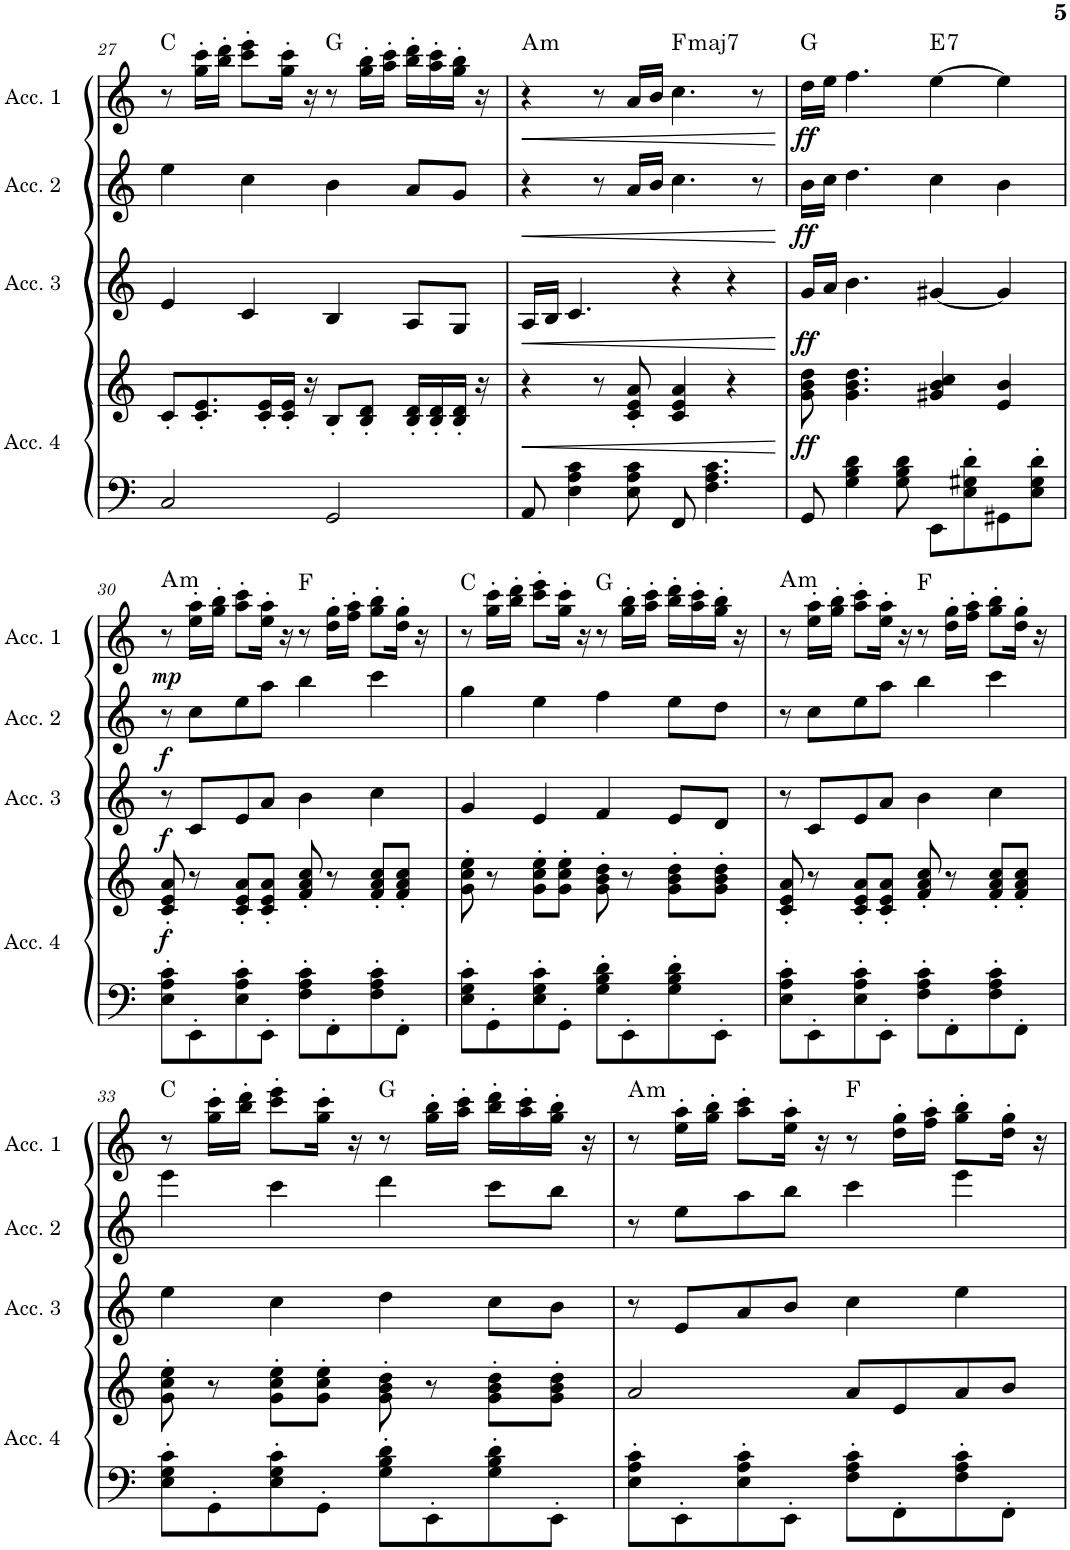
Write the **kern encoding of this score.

**kern	**kern	**dynam	**kern	**dynam	**kern	**dynam	**kern	**dynam	**harte
*part4	*part4	*part4	*part3	*part3	*part2	*part2	*part1	*part1	*part1
*staff5	*staff4	*staff4/5	*staff3	*staff3	*staff2	*staff2	*staff1	*staff1	*
*I"Accordion 4	*	*	*I"Accordion 3	*	*I"Accordion 2	*	*I"Accordion 1	*	*
*I'Acc. 4	*	*	*I'Acc. 3	*	*I'Acc. 2	*	*I'Acc. 1	*	*
!!LO:PB:g=z
*clefF4	*clefG2	*	*clefG2	*	*clefG2	*	*clefG2	*	*
*	*	*	*Trd7c12	*	*	*	*	*	*
*k[]	*k[]	*	*k[]	*	*k[]	*	*k[]	*	*
*M4/4	*M4/4	*	*M4/4	*	*M4/4	*	*M4/4	*	*
=27	=27	=27	=27	=27	=27	=27	=27	=27	=27
2C/	8c'/L	.	4e/	.	4ee\	.	8r	.	C:maj
.	8.c/' 8.e/'	.	.	.	.	.	16gg\' 16ccc\'LL	.	.
.	.	.	.	.	.	.	16bb\' 16ddd\'JJ	.	.
.	.	.	4c/	.	4cc\	.	8ccc\' 8eee\'L	.	.
.	16c/' 16e/'L	.	.	.	.	.	.	.	.
.	16c/' 16e/'JJ	.	.	.	.	.	16gg\' 16ccc\'Jk	.	.
.	16r	.	.	.	.	.	16r	.	.
2GG/	8B'/L	.	4B/	.	4b\	.	8r	.	G:maj
.	8B/' 8d/'J	.	.	.	.	.	16gg\' 16bb\'LL	.	.
.	.	.	.	.	.	.	16aa\' 16ccc\'JJ	.	.
.	16B/' 16d/'LL	.	8A/L	.	8a/L	.	16bb\' 16ddd\'LL	.	.
.	16B/' 16d/'	.	.	.	.	.	16aa\' 16ccc\'	.	.
.	16B/' 16d/'JJ	.	8G/J	.	8g/J	.	16gg\' 16bb\'JJ	.	.
.	16r	.	.	.	.	.	16r	.	.
=28	=28	=28	=28	=28	=28	=28	=28	=28	=28
!	!	!LO:HP:b	!	!LO:HP:b	!	!LO:HP:b	!	!LO:HP:b	!LO:H:kt=m
8AA/	4r	<	16A/LL	<	4r	<	4r	<	A:min
.	.	.	16B/JJ	.	.	.	.	.	.
4E\ 4A\ 4c\	.	.	4.c/	.	.	.	.	.	.
.	8r	.	.	.	8r	.	8r	.	.
8E\ 8A\ 8c\	8c/' 8e/' 8a/'	.	.	.	16a/LL	.	16a/LL	.	.
.	.	.	.	.	16b/JJ	.	16b/JJ	.	.
!	!	!	!	!	!	!	!	!	!LO:H:kt=maj7
8FF/	4c/ 4e/ 4a/	.	4r	.	4.cc\	.	4.cc\	.	F:maj7
4.F\ 4.A\ 4.c\	.	.	.	.	.	.	.	.	.
.	4r	.	4r	.	.	.	.	.	.
.	.	.	.	.	8r	.	8r	.	.
.	.	[	.	[	.	[	.	[	.
=29	=29	=29	=29	=29	=29	=29	=29	=29	=29
!	!	!LO:DY:b	!	!LO:DY:b	!	!LO:DY:b	!	!LO:DY:b	!
8GG/	8g\ 8b\ 8dd\	ff	16g/LL	ff	16b\LL	ff	16dd\LL	ff	G:maj
.	.	.	16a/JJ	.	16cc\JJ	.	16ee\JJ	.	.
4G\ 4B\ 4d\	4.g\ 4.b\ 4.dd\	.	4.b\	.	4.dd\	.	4.ff\	.	.
8G\ 8B\ 8d\	.	.	.	.	.	.	.	.	.
!	!	!	!	!	!	!	!	!	!LO:H:kt=7
8EE\L	4g#X/ 4b/ 4cc/	.	[4g#X/	.	4cc\	.	[4ee\	.	E:7
8E\' 8G#X\' 8d\'	.	.	.	.	.	.	.	.	.
8GG#X\	4e/ 4b/	.	4g#/]	.	4b\	.	4ee\]	.	.
8E\' 8G#\' 8d\'J	.	.	.	.	.	.	.	.	.
!!LO:LB:g=z
=30	=30	=30	=30	=30	=30	=30	=30	=30	=30
!	!	!LO:DY:b	!	!LO:DY:b	!	!LO:DY:b	!	!LO:DY:b	!LO:H:kt=m
8E\' 8A\' 8c\'L	8c/' 8e/' 8a/'	f	8r	f	8r	f	8r	mp	A:min
8EE'\	8r	.	8c/L	.	8cc\L	.	16ee\' 16aa\'LL	.	.
.	.	.	.	.	.	.	16ggn\' 16bb\'JJ	.	.
8E\' 8A\' 8c\'	8c/' 8e/' 8a/'L	.	8e/	.	8ee\	.	8aa\' 8ccc\'L	.	.
8EE'\J	8c/' 8e/' 8a/'J	.	8a/J	.	8aa\J	.	16ee\' 16aa\'Jk	.	.
.	.	.	.	.	.	.	16r	.	.
8F\' 8A\' 8c\'L	8f/' 8a/' 8cc/'	.	4b\	.	4bb\	.	8r	.	F:maj
8FF'\	8r	.	.	.	.	.	16dd\' 16gg\'LL	.	.
.	.	.	.	.	.	.	16ff\' 16aa\'JJ	.	.
8F\' 8A\' 8c\'	8f/' 8a/' 8cc/'L	.	4cc\	.	4ccc\	.	8gg\' 8bb\'L	.	.
8FF'\J	8f/' 8a/' 8cc/'J	.	.	.	.	.	16dd\' 16gg\'Jk	.	.
.	.	.	.	.	.	.	16r	.	.
=31	=31	=31	=31	=31	=31	=31	=31	=31	=31
8E\' 8G\' 8c\'L	8g\' 8cc\' 8ee\'	.	4g/	.	4gg\	.	8r	.	C:maj
8GG'\	8r	.	.	.	.	.	16gg\' 16ccc\'LL	.	.
.	.	.	.	.	.	.	16bb\' 16ddd\'JJ	.	.
8E\' 8G\' 8c\'	8g\' 8cc\' 8ee\'L	.	4e/	.	4ee\	.	8ccc\' 8eee\'L	.	.
8GG'\J	8g\' 8cc\' 8ee\'J	.	.	.	.	.	16gg\' 16ccc\'Jk	.	.
.	.	.	.	.	.	.	16r	.	.
8G\' 8B\' 8d\'L	8g\' 8b\' 8dd\'	.	4f/	.	4ff\	.	8r	.	G:maj
8EE'\	8r	.	.	.	.	.	16gg\' 16bb\'LL	.	.
.	.	.	.	.	.	.	16aa\' 16ccc\'JJ	.	.
8G\' 8B\' 8d\'	8g\' 8b\' 8dd\'L	.	8e/L	.	8ee\L	.	16bb\' 16ddd\'LL	.	.
.	.	.	.	.	.	.	16aa\' 16ccc\'	.	.
8EE'\J	8g\' 8b\' 8dd\'J	.	8d/J	.	8dd\J	.	16gg\' 16bb\'JJ	.	.
.	.	.	.	.	.	.	16r	.	.
=32	=32	=32	=32	=32	=32	=32	=32	=32	=32
!	!	!	!	!	!	!	!	!	!LO:H:kt=m
8E\' 8A\' 8c\'L	8c/' 8e/' 8a/'	.	8r	.	8r	.	8r	.	A:min
8EE'\	8r	.	8c/L	.	8cc\L	.	16ee\' 16aa\'LL	.	.
.	.	.	.	.	.	.	16gg\' 16bb\'JJ	.	.
8E\' 8A\' 8c\'	8c/' 8e/' 8a/'L	.	8e/	.	8ee\	.	8aa\' 8ccc\'L	.	.
8EE'\J	8c/' 8e/' 8a/'J	.	8a/J	.	8aa\J	.	16ee\' 16aa\'Jk	.	.
.	.	.	.	.	.	.	16r	.	.
8F\' 8A\' 8c\'L	8f/' 8a/' 8cc/'	.	4b\	.	4bb\	.	8r	.	F:maj
8FF'\	8r	.	.	.	.	.	16dd\' 16gg\'LL	.	.
.	.	.	.	.	.	.	16ff\' 16aa\'JJ	.	.
8F\' 8A\' 8c\'	8f/' 8a/' 8cc/'L	.	4cc\	.	4ccc\	.	8gg\' 8bb\'L	.	.
8FF'\J	8f/' 8a/' 8cc/'J	.	.	.	.	.	16dd\' 16gg\'Jk	.	.
.	.	.	.	.	.	.	16r	.	.
!!LO:LB:g=z
=33	=33	=33	=33	=33	=33	=33	=33	=33	=33
8E\' 8G\' 8c\'L	8g\' 8cc\' 8ee\'	.	4ee\	.	4eee\	.	8r	.	C:maj
8GG'\	8r	.	.	.	.	.	16gg\' 16ccc\'LL	.	.
.	.	.	.	.	.	.	16bb\' 16ddd\'JJ	.	.
8E\' 8G\' 8c\'	8g\' 8cc\' 8ee\'L	.	4cc\	.	4ccc\	.	8ccc\' 8eee\'L	.	.
8GG'\J	8g\' 8cc\' 8ee\'J	.	.	.	.	.	16gg\' 16ccc\'Jk	.	.
.	.	.	.	.	.	.	16r	.	.
8G\' 8B\' 8d\'L	8g\' 8b\' 8dd\'	.	4dd\	.	4ddd\	.	8r	.	G:maj
8EE'\	8r	.	.	.	.	.	16gg\' 16bb\'LL	.	.
.	.	.	.	.	.	.	16aa\' 16ccc\'JJ	.	.
8G\' 8B\' 8d\'	8g\' 8b\' 8dd\'L	.	8cc\L	.	8ccc\L	.	16bb\' 16ddd\'LL	.	.
.	.	.	.	.	.	.	16aa\' 16ccc\'	.	.
8EE'\J	8g\' 8b\' 8dd\'J	.	8b\J	.	8bb\J	.	16gg\' 16bb\'JJ	.	.
.	.	.	.	.	.	.	16r	.	.
=34	=34	=34	=34	=34	=34	=34	=34	=34	=34
!	!	!	!	!	!	!	!	!	!LO:H:kt=m
8E\' 8A\' 8c\'L	2a/	.	8r	.	8r	.	8r	.	A:min
8EE'\	.	.	8e/L	.	8ee\L	.	16ee\' 16aa\'LL	.	.
.	.	.	.	.	.	.	16gg\' 16bb\'JJ	.	.
8E\' 8A\' 8c\'	.	.	8a/	.	8aa\	.	8aa\' 8ccc\'L	.	.
8EE'\J	.	.	8b/J	.	8bb\J	.	16ee\' 16aa\'Jk	.	.
.	.	.	.	.	.	.	16r	.	.
8F\' 8A\' 8c\'L	8a/L	.	4cc\	.	4ccc\	.	8r	.	F:maj
8FF'\	8e/	.	.	.	.	.	16dd\' 16gg\'LL	.	.
.	.	.	.	.	.	.	16ff\' 16aa\'JJ	.	.
8F\' 8A\' 8c\'	8a/	.	4ee\	.	4eee\	.	8gg\' 8bb\'L	.	.
8FF'\J	8b/J	.	.	.	.	.	16dd\' 16gg\'Jk	.	.
.	.	.	.	.	.	.	16r	.	.
=	=	=	=	=	=	=	=	=	=
*-	*-	*-	*-	*-	*-	*-	*-	*-	*-
